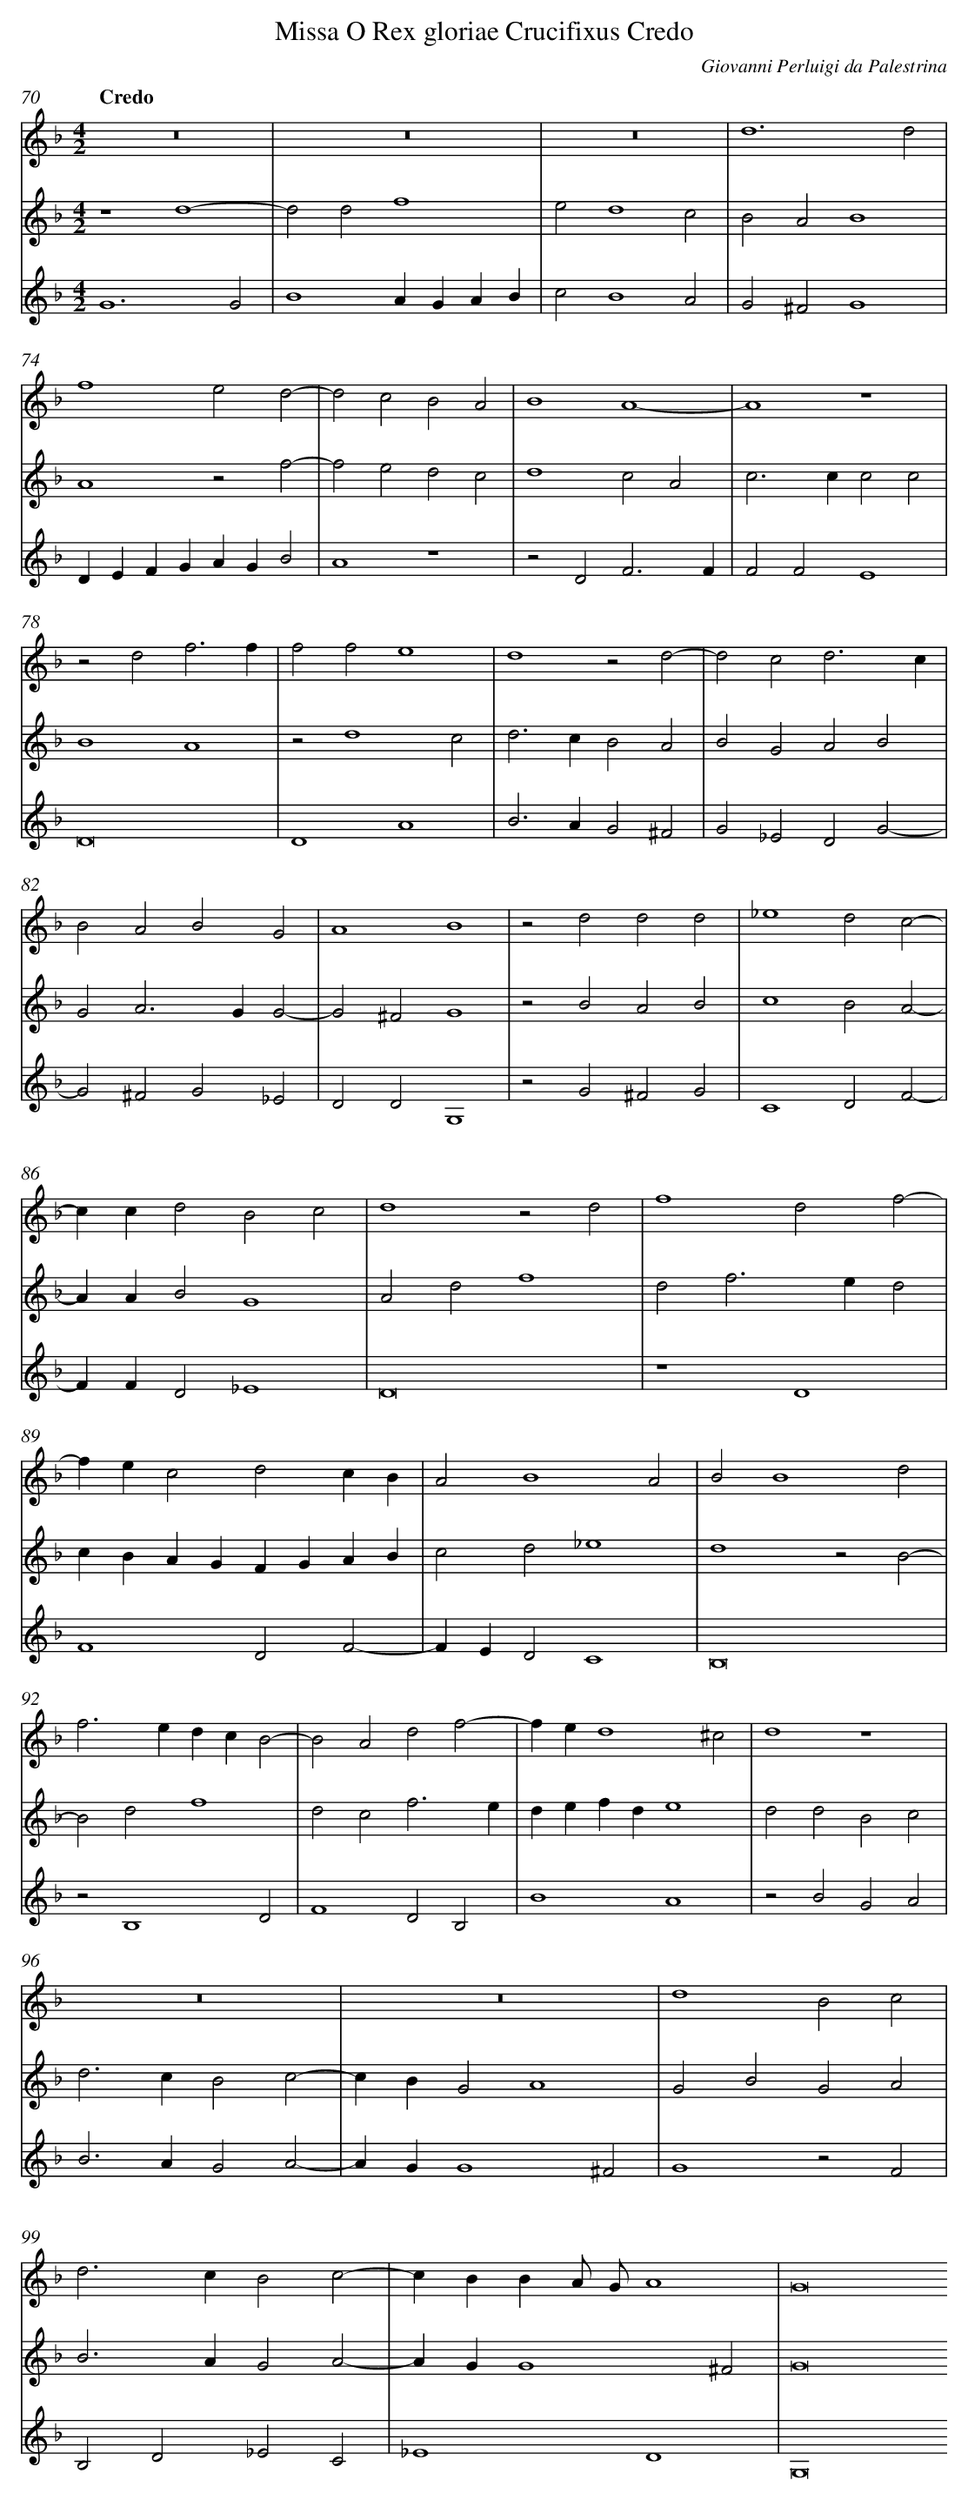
X:1
T: Missa O Rex gloriae Crucifixus Credo
C: Giovanni Perluigi da Palestrina
L: 1/4
M: 4/2
Q: "Credo"
V: 1 clef=treble
V: 2 clef=treble
V: 3 clef=treble
K: F
[V:1] z8 |
[V:2] z4d4- |
[V:3] G6G2 |
[V:1] z8 |
[V:2] d2d2f4 |
[V:3] B4AGAB |
[V:1] z8 |
[V:2] e2d4c2 |
[V:3] c2B4A2 |
[V:1] d6d2 |
[V:2] B2A2B4 |
[V:3] G2^F2G4 |
[V:1] f4e2d2- |
[V:2] A4z2f2- |
[V:3] DEFGAGB2 |
[V:1] d2c2B2A2 |
[V:2] f2e2d2c2 |
[V:3] A4z4 |
[V:1] B4A4- |
[V:2] d4c2A2 |
[V:3] z2D2F3F |
[V:1] A4z4 |
[V:2] c2>c2c2c2 |
[V:3] F2F2E4 |
[V:1] z2d2f3f |
[V:2] B4A4 |
[V:3] D8 |
[V:1] f2f2e4 |
[V:2] z2d4c2 |
[V:3] D4A4 |
[V:1] d4z2d2- |
[V:2] d2>c2B2A2 |
[V:3] B2>A2G2^F2 |
[V:1] d2c2d3c |
[V:2] B2G2A2B2 |
[V:3] G2_E2D2G2- |
[V:1] B2A2B2G2 |
[V:2] G2A2>G2G2- |
[V:3] G2^F2G2_E2 |
[V:1] A4B4 |
[V:2] G2^F2G4 |
[V:3] D2D2G,4 |
[V:1] z2d2d2d2 |
[V:2] z2B2A2B2 |
[V:3] z2G2^F2G2 |
[V:1] _e4d2c2- |
[V:2] c4B2A2- |
[V:3] C4D2F2- |
[V:1] ccd2B2c2 |
[V:2] AAB2G4 |
[V:3] FFD2_E4 |
[V:1] d4z2d2 |
[V:2] A2d2f4 |
[V:3] D8 |
[V:1] f4d2f2- |
[V:2] d2f2>e2d2 |
[V:3] z4D4 |
[V:1] fec2d2cB |
[V:2] cBAGFGAB |
[V:3] F4D2F2- |
[V:1] A2B4A2 |
[V:2] c2d2_e4 |
[V:3] FED2C4 |
[V:1] B2B4d2 |
[V:2] d4z2B2- |
[V:3] B,8 |
[V:1] f2>e2dcB2- |
[V:2] B2d2f4 |
[V:3] z2B,4D2 |
[V:1] B2A2d2f2- |
[V:2] d2c2f3e |
[V:3] F4D2B,2 |
[V:1] fed4^c2 |
[V:2] defde4 |
[V:3] B4A4 |
[V:1] d4z4 |
[V:2] d2d2B2c2 |
[V:3] z2B2G2A2 |
[V:1] z8 |
[V:2] d2>c2B2c2- |
[V:3] B2>A2G2A2- |
[V:1] z8 |
[V:2] cBG2A4 |
[V:3] AGG4^F2 |
[V:1] d4B2c2 |
[V:2] G2B2G2A2 |
[V:3] G4z2F2 |
[V:1] d2>c2B2c2- |
[V:2] B2>A2G2A2- |
[V:3] B,2D2_E2C2 |
[V:1] cBBA/ G/A4 |
[V:2] AGG4^F2 |
[V:3] _E4D4 |
[V:1] G8
[V:2] G8
[V:3] G,8
